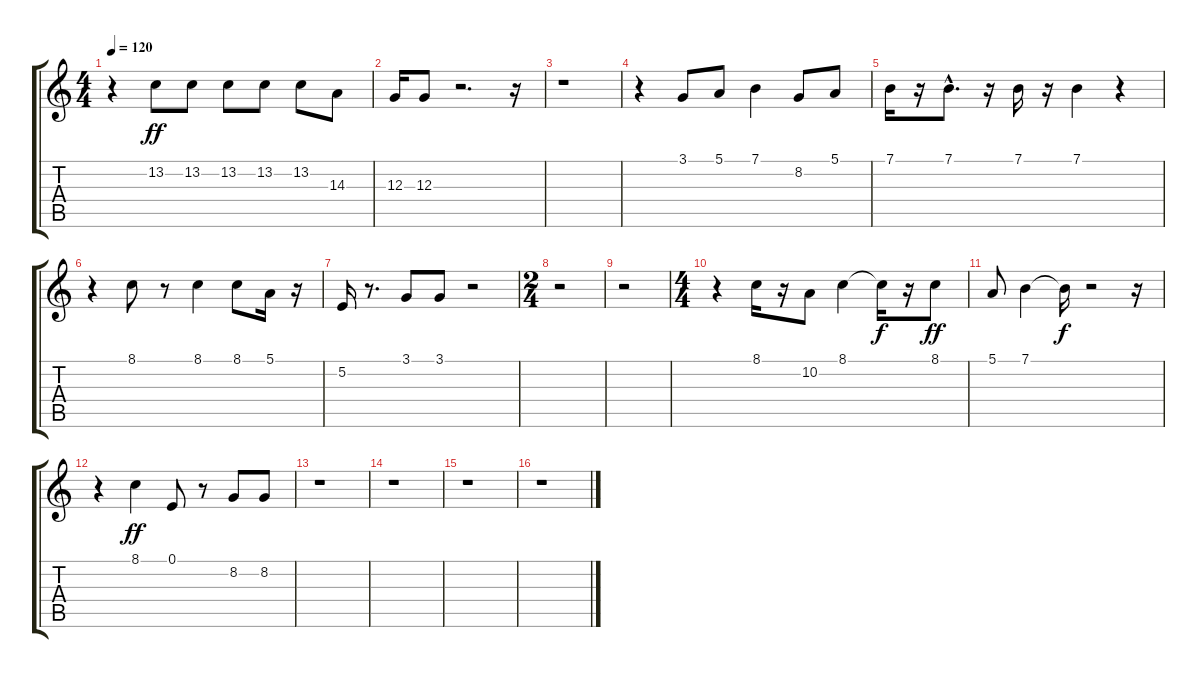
\track "" {instrument flute}
\staff {score tabs}
\tuning (E4 B3 G3 D3 A2 E2) {hide}
\ts (4 4)
\tempo 120
\clef g2
\ks c
r.4{dy ff} 13.2.8 13.2.8 13.2.8 13.2.8 13.2.8 14.3.8 |
12.3.16 12.3.8 r.2{d} r.16 |
r.1 |
r.4 3.1.8 5.1.8 7.1.4 8.2.8 5.1.8 |
7.1.16 r.16 7.1{hac}.8{d} r.16 7.1.16 r.16 7.1.4 r.4 |
r.4 8.1.8 r.8 8.1.4 8.1.8 5.1.16 r.16 |
5.2.16 r.8{d} 3.1.8 3.1.8 r.2 |
\ts (2 4)
r.2 |
r.2 |
\ts (4 4)
r.4 8.1.16 r.16 10.2.8 8.1.4 8.1{t}.16{dy f} r.16 8.1.8{dy ff} |
5.1.8 7.1.4 7.1{t}.16{dy f} r.2 r.16 |
r.4 8.1.4{dy ff} 0.1.8 r.8 8.2.8 8.2.8 |
r.1 |
r.1 |
r.1 |
r.1
